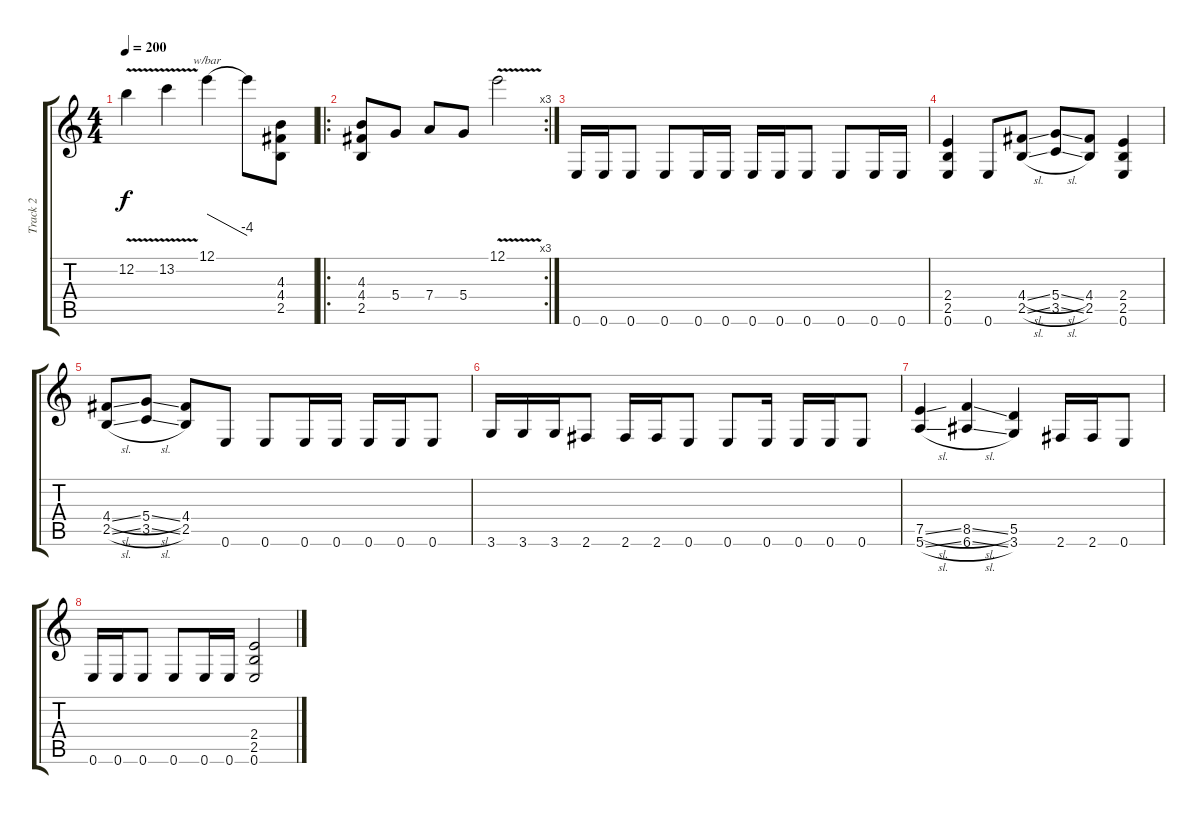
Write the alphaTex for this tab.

\track ("Track 2" "Track 2") {instrument distortionguitar}
\staff {score tabs}
\tuning (E4 B3 G3 D3 A2 E2) {hide}
\ts (4 4)
\tempo 200
\clef g2
\ks c
12.2{v}.4{dy f} 13.2{v}.4 12.1.4{tbe (dive default 0 0 60 -16)} 12.1{t}.8 (4.3 4.4 2.5).8 |
\ro
\rc 3
(4.3 4.4 2.5).8 5.4.8 7.4.8 5.4.8 12.1{v}.2 |
0.6.16 0.6.16 0.6.8 0.6.8 0.6.16 0.6.16 0.6.16 0.6.16 0.6.8 0.6.8 0.6.16 0.6.16 |
(2.4 2.5 0.6).4 0.6.8 (4.4{sl} 2.5{sl}).8 (5.4{sl} 3.5{sl}).8 (4.4 2.5).8 (2.4 2.5 0.6).4 |
(4.4{sl} 2.5{sl}).8 (5.4{sl} 3.5{sl}).8 (4.4 2.5).8 0.6.8 0.6.8 0.6.16 0.6.16 0.6.16 0.6.16 0.6.8 |
3.6.16 3.6.16 3.6.16 2.6.8 2.6.16 2.6.16 0.6.8 0.6.8 0.6.16 0.6.16 0.6.16 0.6.8 |
(7.5{sl} 5.6{sl}).4 (8.5{sl} 6.6{sl}).4 (5.5 3.6).4 2.6.16 2.6.16 0.6.8 |
0.6.16 0.6.16 0.6.8 0.6.8 0.6.16 0.6.16 (2.4 2.5 0.6).2
